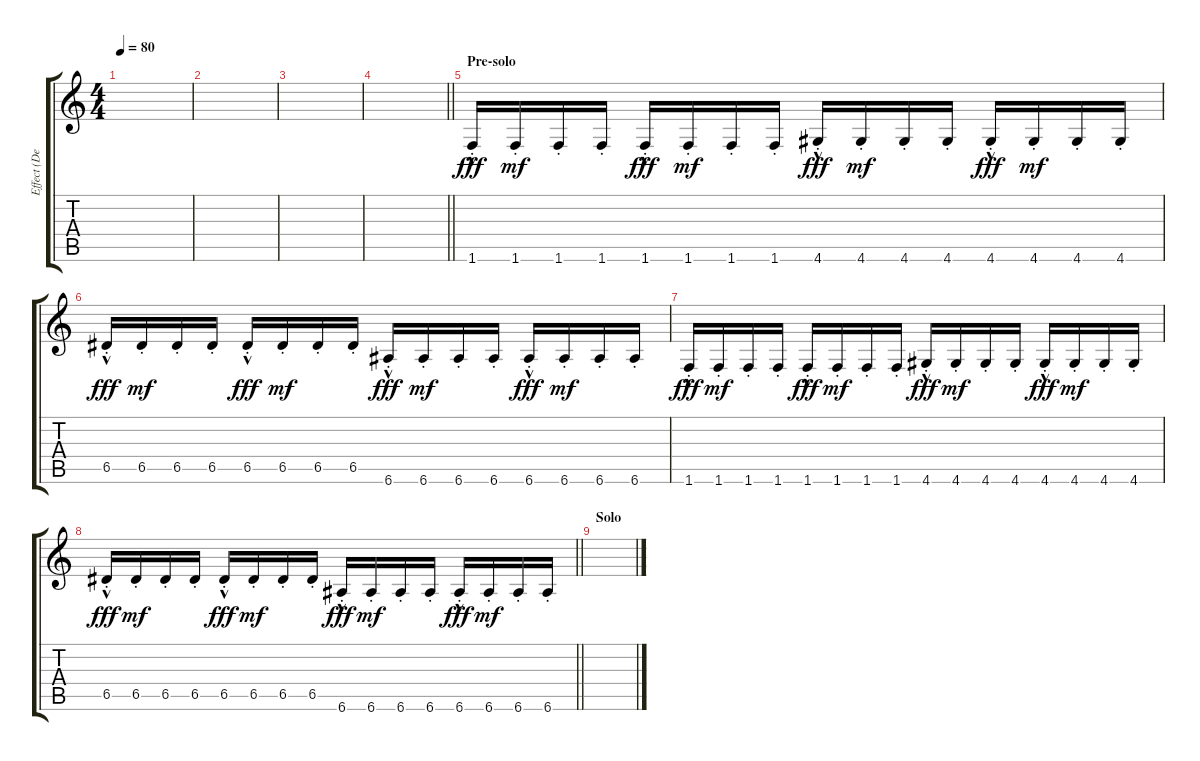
\track ("Effect (Delay/Wah Wah)" "Effect (De") {instrument overdrivenguitar}
\staff {score tabs}
\tuning (E4 B3 G3 D3 A2 E2) {hide}
\ts (4 4)
\tempo 80
\clef g2
\ks c
|
|
|
\barLineRight lightlight
|
\section ("" "Pre-solo")
1.6{hac st}.16{dy fff} 1.6{st}.16{dy mf} 1.6{st}.16 1.6{st}.16 1.6{hac st}.16{dy fff} 1.6{st}.16{dy mf} 1.6{st}.16 1.6{st}.16 4.6{hac st}.16{dy fff} 4.6{st}.16{dy mf} 4.6{st}.16 4.6{st}.16 4.6{hac st}.16{dy fff} 4.6{st}.16{dy mf} 4.6{st}.16 4.6{st}.16 |
6.5{hac st}.16{dy fff} 6.5{st}.16{dy mf} 6.5{st}.16 6.5{st}.16 6.5{hac st}.16{dy fff} 6.5{st}.16{dy mf} 6.5{st}.16 6.5{st}.16 6.6{hac st}.16{dy fff} 6.6{st}.16{dy mf} 6.6{st}.16 6.6{st}.16 6.6{hac st}.16{dy fff} 6.6{st}.16{dy mf} 6.6{st}.16 6.6{st}.16 |
1.6{hac st}.16{dy fff} 1.6{st}.16{dy mf} 1.6{st}.16 1.6{st}.16 1.6{hac st}.16{dy fff} 1.6{st}.16{dy mf} 1.6{st}.16 1.6{st}.16 4.6{hac st}.16{dy fff} 4.6{st}.16{dy mf} 4.6{st}.16 4.6{st}.16 4.6{hac st}.16{dy fff} 4.6{st}.16{dy mf} 4.6{st}.16 4.6{st}.16 |
\barLineRight lightlight
6.5{hac st}.16{dy fff} 6.5{st}.16{dy mf} 6.5{st}.16 6.5{st}.16 6.5{hac st}.16{dy fff} 6.5{st}.16{dy mf} 6.5{st}.16 6.5{st}.16 6.6{hac st}.16{dy fff} 6.6{st}.16{dy mf} 6.6{st}.16 6.6{st}.16 6.6{hac st}.16{dy fff} 6.6{st}.16{dy mf} 6.6{st}.16 6.6{st}.16 |
\section ("" "Solo")
